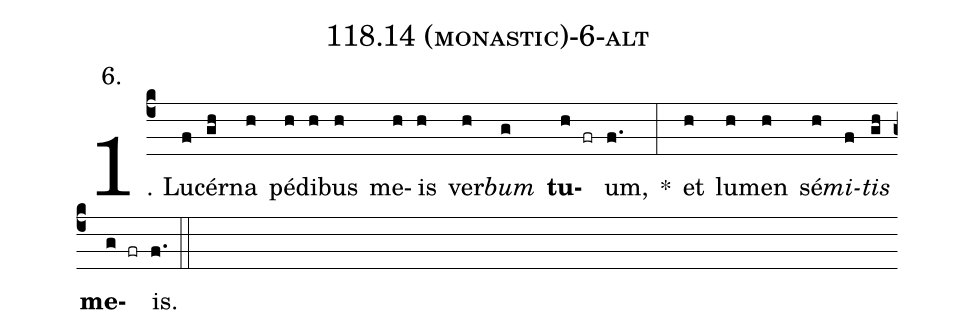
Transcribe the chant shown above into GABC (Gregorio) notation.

name: 118.14 (monastic)-6-alt;
annotation: 6.;
%%
(c4)1. Lu(f)cér(gh)na(h) pé(h)di(h)bus(h) me(h)is(h) ver(h)<i>bum</i>(g) <b>tu</b>(h fr)um,(f.) *(:) et(h) lu(h)men(h) sé(h)<i>mi</i>(f)<i>tis</i>(gh) <b>me</b>(g fr)is.(f.) (::)
